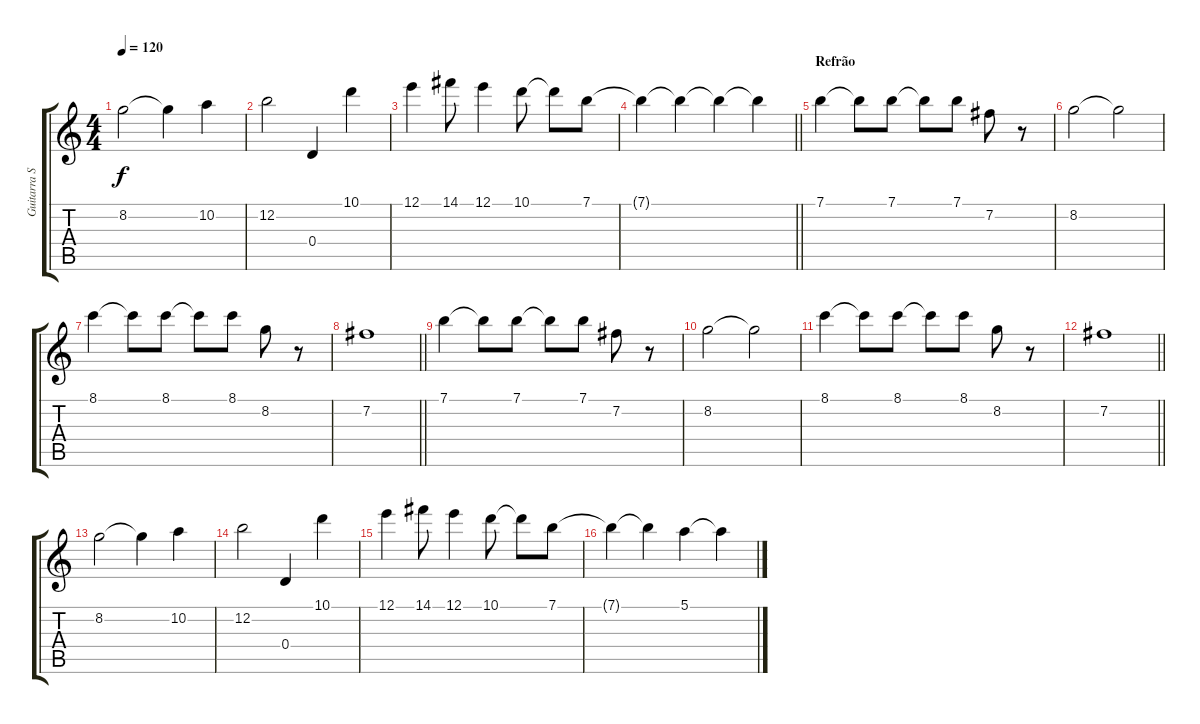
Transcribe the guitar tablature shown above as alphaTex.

\track ("Guitarra Solo" "Guitarra S") {instrument electricguitarjazz}
\staff {score tabs}
\tuning (E4 B3 G3 D3 A2 E2) {hide}
\ts (4 4)
\tempo 120
\clef g2
\ks c
8.2.2{dy f} 8.2{t}.4 10.2.4 |
12.2.2 0.4.4 10.1.4 |
12.1.4 14.1.8 12.1.4 10.1.8 10.1{t}.8 7.1.8 |
\barLineRight lightlight
7.1{t}.4 7.1{t}.4 7.1{t}.4 7.1{t}.4 |
\section ("" "Refrão")
7.1.4 7.1{t}.8 7.1.8 7.1{t}.8 7.1.8 7.2.8 r.8 |
8.2.2 8.2{t}.2 |
8.1.4 8.1{t}.8 8.1.8 8.1{t}.8 8.1.8 8.2.8 r.8 |
\barLineRight lightlight
7.2.1 |
7.1.4 7.1{t}.8 7.1.8 7.1{t}.8 7.1.8 7.2.8 r.8 |
8.2.2 8.2{t}.2 |
8.1.4 8.1{t}.8 8.1.8 8.1{t}.8 8.1.8 8.2.8 r.8 |
\barLineRight lightlight
7.2.1 |
8.2.2 8.2{t}.4 10.2.4 |
12.2.2 0.4.4 10.1.4 |
12.1.4 14.1.8 12.1.4 10.1.8 10.1{t}.8 7.1.8 |
7.1{t}.4 7.1{t}.4 5.1.4 5.1{t}.4
